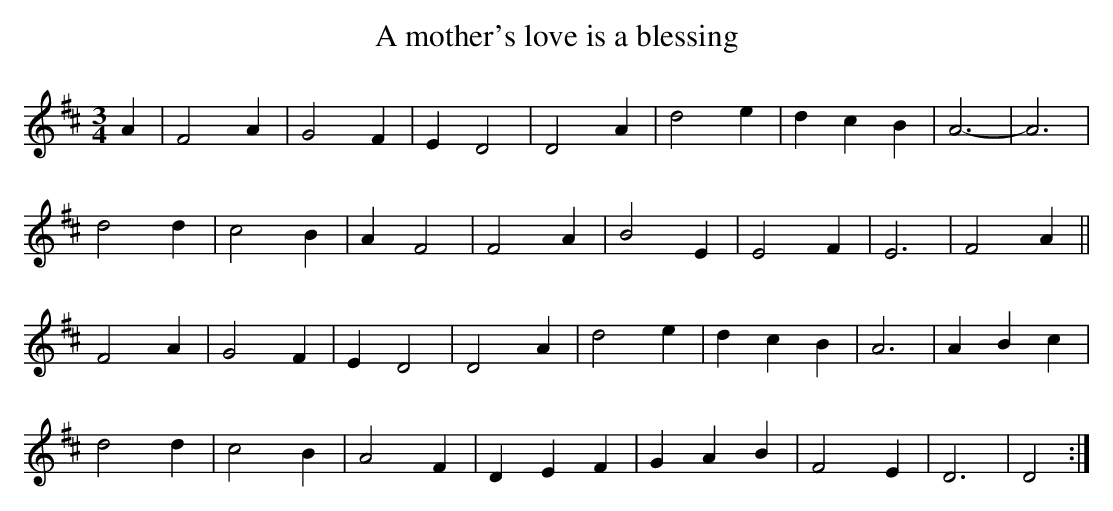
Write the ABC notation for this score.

X:1
T: A mother's love is a blessing
L:1/4
M:3/4
K:D
A  | \
F2 A |  G2 F |  E D2 |  D2 A | d2 e |  dcB |  A3- | A3    |
d2 d |  c2 B |  A F2  |  F2 A |  B2 E |  E2 F |  E3 |  F2 A ||
F2 A |  G2 F |  E D2 |  D2 A |  d2 e |  dcB |  A3 |  A B c |
d2 d |  c2 B |  A2 F |  D E F |  G A B |  F2 E |  D3 |  D2 :|
